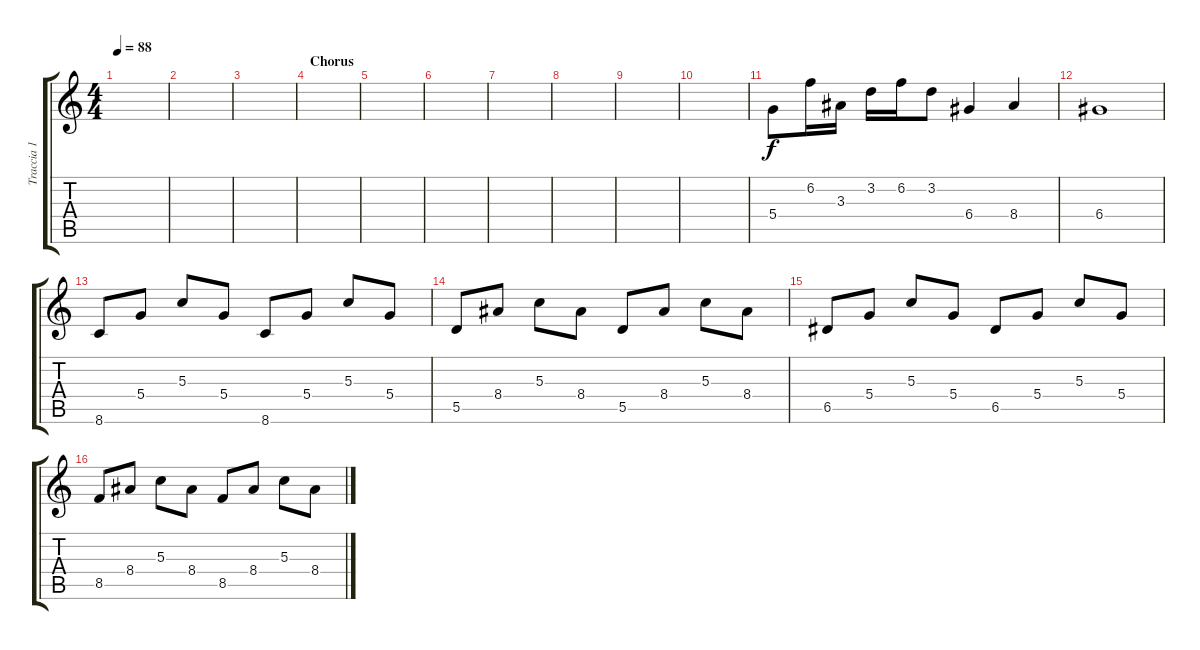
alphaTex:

\track ("Traccia 1" "Traccia 1") {instrument acousticguitarsteel}
\staff {score tabs}
\tuning (E4 B3 G3 D3 A2 E2) {hide}
\ts (4 4)
\tempo 88
\clef g2
\ks c
|
|
|
\section ("" "Chorus")
|
|
|
|
|
|
|
5.4.8 6.2.16 3.3.16 3.2.16 6.2.16 3.2.8 6.4.4 8.4.4 |
6.4.1 |
8.6.8 5.4.8 5.3.8 5.4.8 8.6.8 5.4.8 5.3.8 5.4.8 |
5.5.8 8.4.8 5.3.8 8.4.8 5.5.8 8.4.8 5.3.8 8.4.8 |
6.5.8 5.4.8 5.3.8 5.4.8 6.5.8 5.4.8 5.3.8 5.4.8 |
8.5.8 8.4.8 5.3.8 8.4.8 8.5.8 8.4.8 5.3.8 8.4.8
